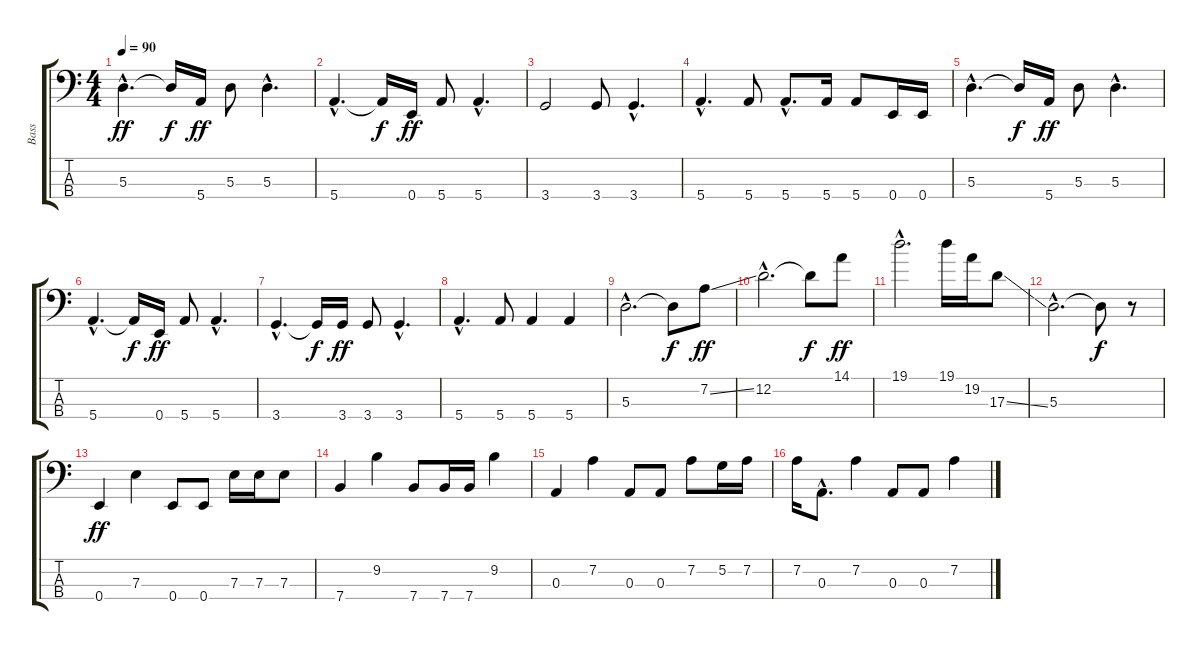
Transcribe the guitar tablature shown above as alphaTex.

\track ("Bass" "Bass") {instrument electricbassfinger}
\staff {score tabs}
\tuning (G2 D2 A1 E1) {hide}
\ts (4 4)
\tempo 90
\clef f4
\ks c
5.3{hac}.4{d dy ff} 5.3{t}.16{dy f} 5.4.16{dy ff} 5.3.8 5.3{hac}.4{d} |
5.4{hac}.4{d} 5.4{t}.16{dy f} 0.4.16{dy ff} 5.4.8 5.4{hac}.4{d} |
3.4.2 3.4.8 3.4{hac}.4{d} |
5.4{hac}.4{d} 5.4.8 5.4{hac}.8{d} 5.4.16 5.4.8 0.4.16 0.4.16 |
5.3{hac}.4{d} 5.3{t}.16{dy f} 5.4.16{dy ff} 5.3.8 5.3{hac}.4{d} |
5.4{hac}.4{d} 5.4{t}.16{dy f} 0.4.16{dy ff} 5.4.8 5.4{hac}.4{d} |
3.4{hac}.4{d} 3.4{t}.16{dy f} 3.4.16{dy ff} 3.4.8 3.4{hac}.4{d} |
5.4{hac}.4{d} 5.4.8 5.4.4 5.4.4 |
5.3{hac}.2{d} 5.3{t}.8{dy f} 7.2{ss}.8{dy ff} |
12.2{hac}.2{d} 12.2{t}.8{dy f} 14.1.8{dy ff} |
19.1{hac}.2{d} 19.1.16 19.2.16 17.3{ss}.8 |
5.3{hac}.2{d} 5.3{t}.8{dy f} r.8 |
0.4.4{dy ff} 7.3.4 0.4.8 0.4.8 7.3.16 7.3.16 7.3.8 |
7.4.4 9.2.4 7.4.8 7.4.16 7.4.16 9.2.4 |
0.3.4 7.2.4 0.3.8 0.3.8 7.2.8 5.2.16 7.2.16 |
7.2.16 0.3{hac}.8{d} 7.2.4 0.3.8 0.3.8 7.2.4
